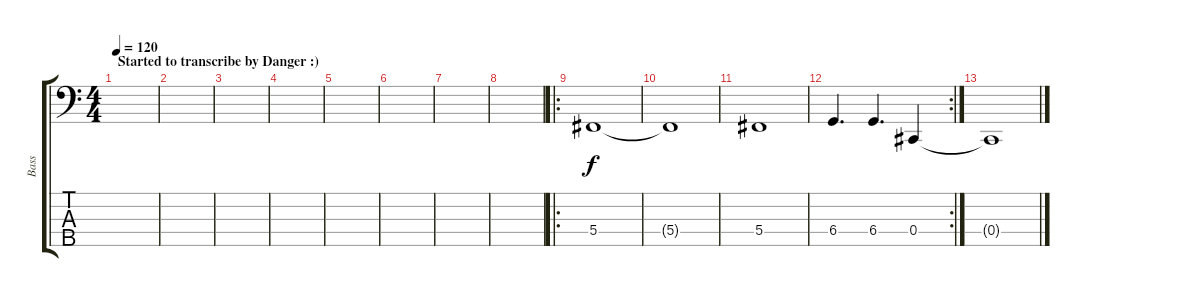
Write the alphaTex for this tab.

\track ("Bass" "Bass") {instrument electricbasspick}
\staff {score tabs}
\tuning (Gb2 Db2 Ab1 Db1 Ab0) {hide}
\ts (4 4)
\section ("" "Started to transcribe by Danger :)")
\tempo 120
\clef f4
\ks c
|
|
|
|
|
|
|
|
\ro
5.4.1 |
5.4{t}.1 |
5.4.1 |
\rc 2
6.4.4{d} 6.4.4{d} 0.4.4 |
0.4{t}.1
